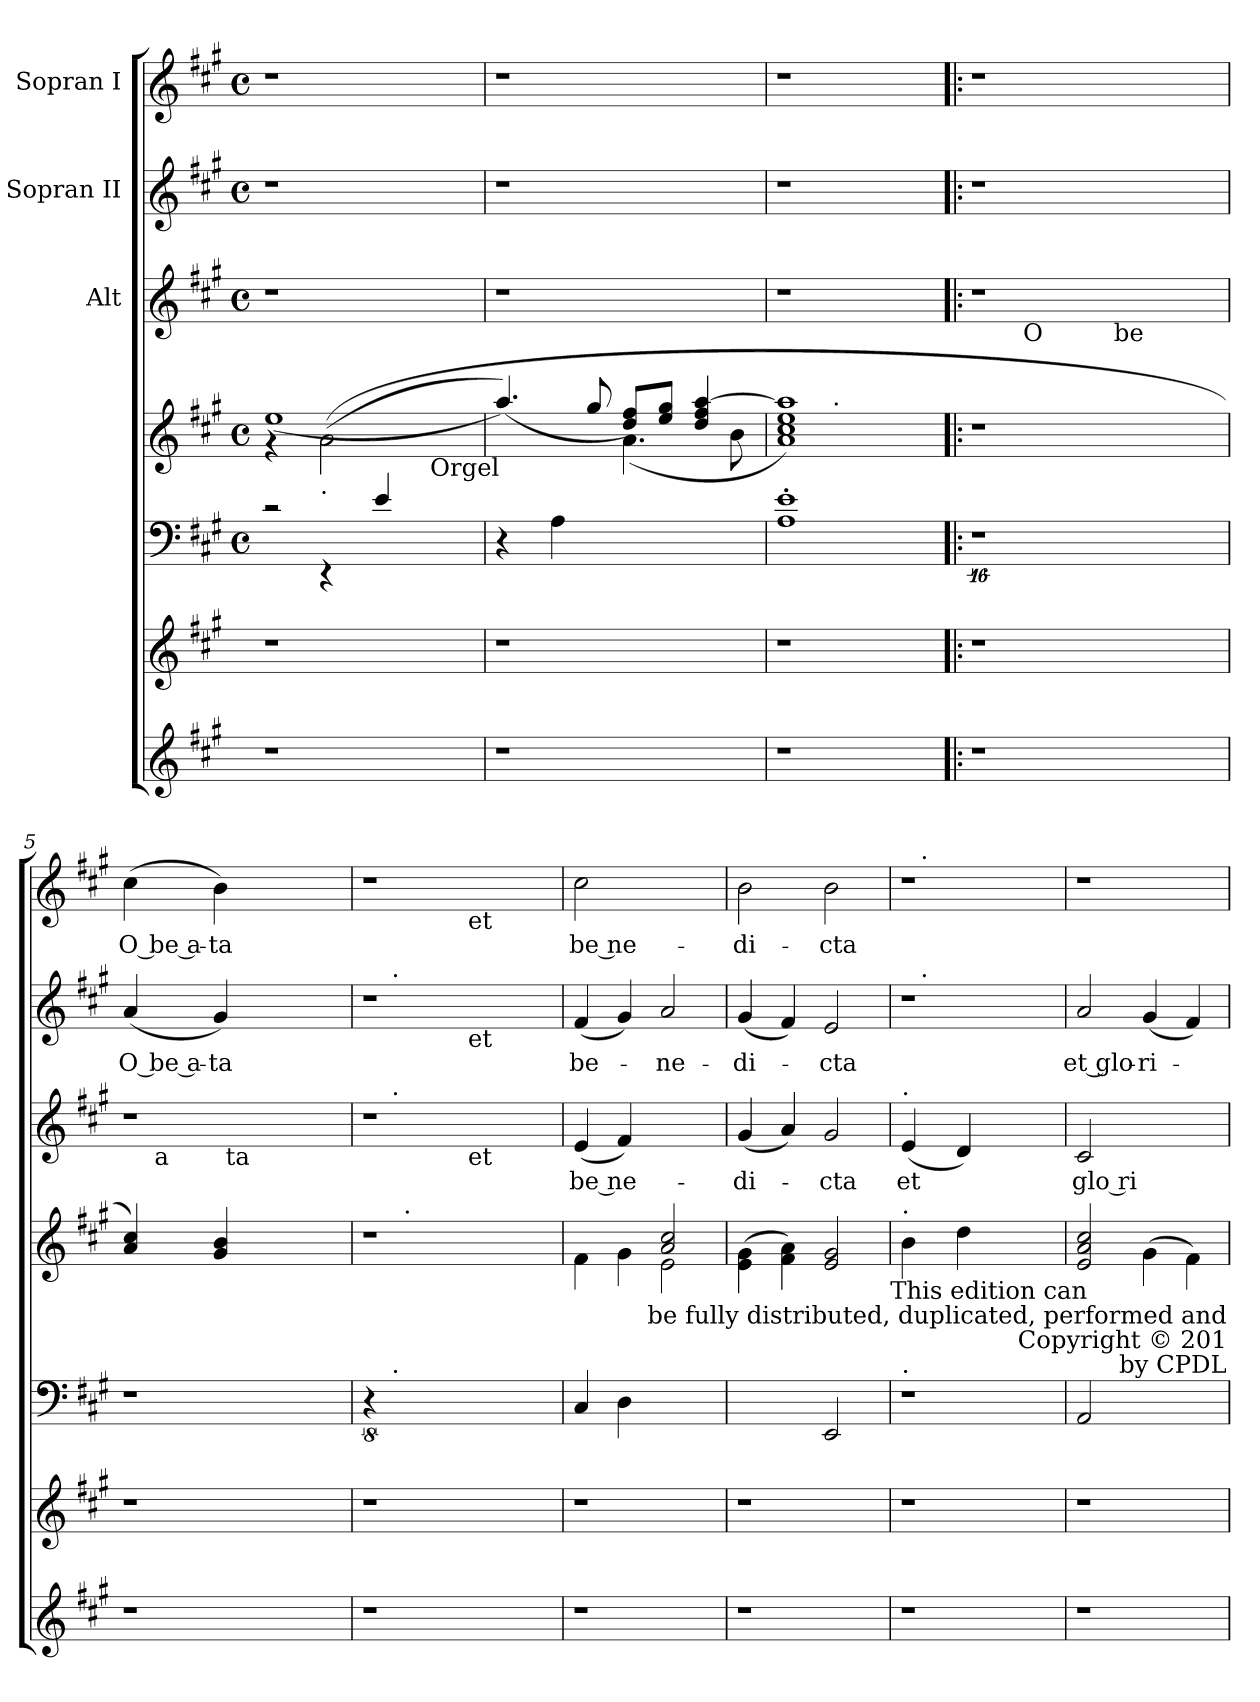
**kern	**kern	**kern	**kern	**kern	**text	**kern	**text	**kern	**text
*part6	*part5	*part4	*part4	*part3	*part3	*part2	*part2	*part1	*part1
*staff7	*staff6	*staff5	*staff4	*staff3	*staff3	*staff2	*staff2	*staff1	*staff1
*	*	*	*	*I"Alt	*	*I"Sopran II	*	*I"Sopran I	*
*clefG2	*clefG2	*clefF4	*clefG2	*clefG2	*	*clefG2	*	*clefG2	*
*k[f#c#g#]	*k[f#c#g#]	*k[f#c#g#]	*k[f#c#g#]	*k[f#c#g#]	*	*k[f#c#g#]	*	*k[f#c#g#]	*
*A:	*A:	*A:	*A:	*A:	*	*A:	*	*A:	*
*	*	*M4/4	*M4/4	*M4/4	*	*M4/4	*	*M4/4	*
*	*	*met(c)	*met(c)	*met(c)	*	*met(c)	*	*met(c)	*
=1	=1	=1	=1	=1	=1	=1	=1	=1	=1
*	*	*^	*^	*	*	*	*	*	*
*	*	*	*	*	*^	*	*	*	*	*	*
1r	1r	2rc	4ryy	4ryy	(>1ee	4rg	1r	.	1r	.	1r	.
!	!	!	!	!LO:TX:b:t=.	!	!	!	!	!	!	!	!
.	.	.	4rEE	2ryy	.	(>(<2a\	.	.	.	.	.	.
.	.	4ryy	4e/	.	.	.	.	.	.	.	.	.
!	!	!	!	!LO:TX:b:t=Orgel	!	!	!	!	!	!	!	!
.	.	4ryy	4ryy	4ryy	.	4ryy	.	.	.	.	.	.
*	*	*v	*v	*	*	*	*	*	*	*	*	*
*	*	*	*	*v	*v	*	*	*	*	*	*
=2	=2	=2	=2	=2	=2	=2	=2	=2	=2	=2
1r	1r	4r	(4.aa/))	2ryy	1r	.	1r	.	1r	.
.	.	4A\	.	.	.	.	.	.	.	.
.	.	.	8gg#/	.	.	.	.	.	.	.
.	.	2ryy	8dd/ 8ff#/L)	(<4.a\	.	.	.	.	.	.
.	.	.	8ee/ 8gg#/J	.	.	.	.	.	.	.
.	.	.	4dd/ 4ff#/ [>4aa/	.	.	.	.	.	.	.
.	.	.	.	8b\	.	.	.	.	.	.
=3	=3	=3	=3	=3	=3	=3	=3	=3	=3	=3
1r	1r	1A'> 1e'>	1a 1cc# 1ee 1aa])	4ryy	1r	.	1r	.	1r	.
!	!	!	!	!LO:TX:a:t=.	!	!	!	!	!	!
.	.	.	.	2.ryy	.	.	.	.	.	.
*	*	*	*v	*v	*	*	*	*	*	*
=4!|:	=4!|:	=4!|:	=4!|:	=4!|:	=4!|:	=4!|:	=4!|:	=4!|:	=4!|:
*	*	*	*	*^	*	*	*	*	*
*	*	*	*	*	*^	*	*	*	*	*
1r	1r	16%9r	1r	1r	8ryy	2ryy	.	1r	.	1r	.
.	.	.	.	.	32ryy	.	.	.	.	.	.
!	!	!	!	!	!LO:TX:b:t=O	!	!	!	!	!	!
.	.	.	.	.	2ryy	.	.	.	.	.	.
.	.	.	.	.	.	16ryy	.	.	.	.	.
!	!	!	!	!	!	!LO:TX:b:t=be	!	!	!	!	!
.	.	4..ryy	.	.	.	4..ryy	.	.	.	.	.
.	.	.	.	.	4ryy	.	.	.	.	.	.
.	.	.	.	.	16.ryy	.	.	.	.	.	.
=5	=5	=5	=5	=5	=5	=5	=5	=5	=5	=5	=5
!	!	!	!	!	!	!	!	!	!LO:LY:b:rj	!	!LO:LY:b:rj
1r	1r	1r	4a/ 4cc#/)	1r	16ryy	4ryy	.	(<4a/	O be a-	(>4cc#\	O be a-
!	!	!	!	!	!LO:TX:b:t=a	!	!	!	!	!	!
.	.	.	.	.	2...ryy	.	.	.	.	.	.
!	!	!	!	!	!	!	!	!	!LO:LY:b	!	!LO:LY:b
.	.	.	4g#/ 4b/	.	.	32ryy	.	4g#/)	-ta	4b\)	-ta
!	!	!	!	!	!	!LO:TX:b:t=ta	!	!	!	!	!
.	.	.	.	.	.	2ryy	.	.	.	.	.
.	.	.	2ryy	.	.	.	.	2ryy	.	2ryy	.
.	.	.	.	.	.	8..ryy	.	.	.	.	.
=6	=6	=6	=6	=6	=6	=6	=6	=6	=6	=6	=6
*	*	*^	*^	*	*	*	*	*^	*	*^	*
*	*	*	*	*	*	*	*	*	*	*	*^	*	*	*	*
1r	1r	32%5r	8ryy	1r	8ryy	1r	8ryy	2ryy	.	1r	8ryy	2ryy	.	1r	2ryy	.
!	!	!	!	!	!	!	!	!	!	!	!LO:TX:a:t=.	!	!	!	!	!
!	!	!	!	!	!	!	!LO:TX:a:t=.	!	!	!	!	!	!	!	!	!
!	!	!	!LO:TX:a:t=.	!	!	!	!	!	!	!	!	!	!	!	!	!
.	.	.	2..ryy	.	32ryy	.	2..ryy	.	.	.	2..ryy	.	.	.	.	.
!	!	!	!	!	!LO:TX:a:t=.	!	!	!	!	!	!	!	!	!	!	!
.	.	2ryy	.	.	2ryy	.	.	.	.	.	.	.	.	.	.	.
.	.	.	.	.	.	.	.	32ryy	.	.	.	32ryy	.	.	32ryy	.
!	!	!	!	!	!	!	!	!	!	!	!	!	!	!	!LO:TX:b:t=et	!
!	!	!	!	!	!	!	!	!	!	!	!	!LO:TX:b:t=et	!	!	!	!
!	!	!	!	!	!	!	!	!LO:TX:b:t=et	!	!	!	!	!	!	!	!
.	.	.	.	.	.	.	.	4...ryy	.	.	.	4...ryy	.	.	4...ryy	.
.	.	4ryy	.	.	4ryy	.	.	.	.	.	.	.	.	.	.	.
.	.	16.ryy	.	.	16.ryy	.	.	.	.	.	.	.	.	.	.	.
!!LO:LB:g=z
=7	=7	=7	=7	=7	=7	=7	=7	=7	=7	=7	=7	=7	=7	=7	=7	=7
!	!	!	!	!	!	!	!	!	!LO:LY:b:rj	!	!	!	!LO:LY:b	!	!	!LO:LY:b:rj
*	*	*	*	*	*	*v	*v	*v	*	*	*	*	*	*v	*v	*
*	*	*v	*v	*	*	*	*	*v	*v	*v	*	*	*
1r	1r	4C#/	2ryy	4f#\	(<4e/	be ne-	(<4f#/	be-	2cc#\	be ne-
.	.	4D\	.	4g#\	4f#/)	.	4g#/)	.	.	.
!	!	!	!	!	!	!	!	!LO:LY:b	!	!
.	.	2ryy	2a/ 2cc#/	2e\	2ryy	.	2a/	-ne-	2ryy	.
=8	=8	=8	=8	=8	=8	=8	=8	=8	=8	=8
!	!	!	!	!	!	!LO:LY:b	!	!LO:LY:b	!	!LO:LY:b
*	*	*	*v	*v	*	*	*	*	*	*
1r	1r	2ryy	(>4e\ 4g#\	(<4g#/	-di-	(<4g#/	-di-	2b\	-di-
.	.	.	4f#\ 4a\)	4a/)	.	4f#/)	.	.	.
!	!	!	!	!	!LO:LY:b	!	!LO:LY:b	!	!LO:LY:b
.	.	2EE/	2e/ 2g#/	2g#/	-cta	2e/	-cta	2b\	-cta
!	!	!	!LO:TX:b:t=This edition can	!	!	!	!	!	!
=9	=9	=9	=9	=9	=9	=9	=9	=9	=9
!	!	!	!	!LO:TX:a:t=.	!	!	!	!	!
!	!	!	!LO:TX:a:t=.	!	!	!	!	!	!
!	!	!LO:TX:a:t=.	!	!	!	!	!	!	!
!	!	!	!	!	!LO:LY:b	!	!	!	!
*	*	*	*	*	*	*^	*	*^	*
1r	1r	1r	4b\	(<4e/	et	1r	16ryy	.	1r	16ryy	.
!	!	!	!	!	!	!	!	!	!	!LO:TX:a:t=.	!
!	!	!	!	!	!	!	!LO:TX:a:t=.	!	!	!	!
.	.	.	.	.	.	.	2...ryy	.	.	2...ryy	.
.	.	.	4dd\	4d/)	.	.	.	.	.	.	.
.	.	.	2ryy	2ryy	.	.	.	.	.	.	.
=10	=10	=10	=10	=10	=10	=10	=10	=10	=10	=10	=10
!	!	!	!	!	!LO:LY:b	!	!	!LO:LY:b:rj	!	!	!
*	*	*	*	*	*	*v	*v	*	*	*	*
*	*	*	*	*	*	*	*	*v	*v	*
1r	1r	2AA/	2e/ 2a/ 2cc#/	2c#/	glo ri-	2a/	et glo-	1r	.
!	!	!	!	!	!	!	!LO:LY:b	!	!
.	.	2ryy	(>4g#\	2ryy	.	(<4g#/	-ri-	.	.
.	.	.	4f#\)	.	.	4f#/)	.	.	.
!	!	!	!LO:TX:b:t=be fully distributed, duplicated, performed and	!	!	!	!	!	!
!	!	!	!LO:TX:b:t=Copyright © 201	!	!	!	!	!	!
!	!	!	!LO:TX:b:t=by CPDL	!	!	!	!	!	!
=	=	=	=	=	=	=	=	=	=
*-	*-	*-	*-	*-	*-	*-	*-	*-	*-
